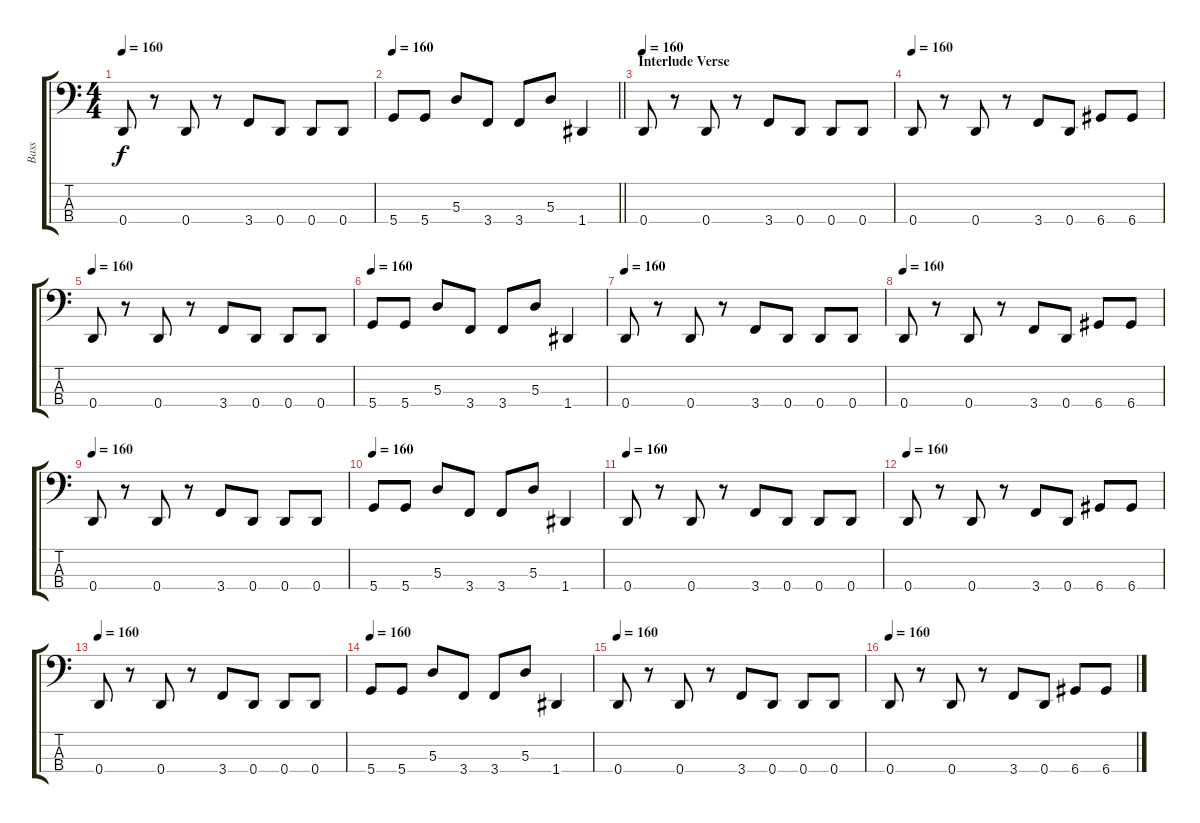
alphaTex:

\track ("Bass" "Bass") {instrument electricbassfinger}
\staff {score tabs}
\tuning (G2 D2 A1 D1) {hide}
\ts (4 4)
\tempo 160
\clef f4
\ks c
0.4.8{dy f} r.8 0.4.8 r.8 3.4.8 0.4.8 0.4.8 0.4.8 |
\tempo 160
\barLineRight lightlight
5.4.8 5.4.8 5.3.8 3.4.8 3.4.8 5.3.8 1.4.4 |
\section ("" "Interlude Verse")
\tempo 160
0.4.8 r.8 0.4.8 r.8 3.4.8 0.4.8 0.4.8 0.4.8 |
\tempo 160
0.4.8 r.8 0.4.8 r.8 3.4.8 0.4.8 6.4.8 6.4.8 |
\tempo 160
0.4.8 r.8 0.4.8 r.8 3.4.8 0.4.8 0.4.8 0.4.8 |
\tempo 160
5.4.8 5.4.8 5.3.8 3.4.8 3.4.8 5.3.8 1.4.4 |
\tempo 160
0.4.8 r.8 0.4.8 r.8 3.4.8 0.4.8 0.4.8 0.4.8 |
\tempo 160
0.4.8 r.8 0.4.8 r.8 3.4.8 0.4.8 6.4.8 6.4.8 |
\tempo 160
0.4.8 r.8 0.4.8 r.8 3.4.8 0.4.8 0.4.8 0.4.8 |
\tempo 160
5.4.8 5.4.8 5.3.8 3.4.8 3.4.8 5.3.8 1.4.4 |
\tempo 160
0.4.8 r.8 0.4.8 r.8 3.4.8 0.4.8 0.4.8 0.4.8 |
\tempo 160
0.4.8 r.8 0.4.8 r.8 3.4.8 0.4.8 6.4.8 6.4.8 |
\tempo 160
0.4.8 r.8 0.4.8 r.8 3.4.8 0.4.8 0.4.8 0.4.8 |
\tempo 160
5.4.8 5.4.8 5.3.8 3.4.8 3.4.8 5.3.8 1.4.4 |
\tempo 160
0.4.8 r.8 0.4.8 r.8 3.4.8 0.4.8 0.4.8 0.4.8 |
\tempo 160
0.4.8 r.8 0.4.8 r.8 3.4.8 0.4.8 6.4.8 6.4.8
